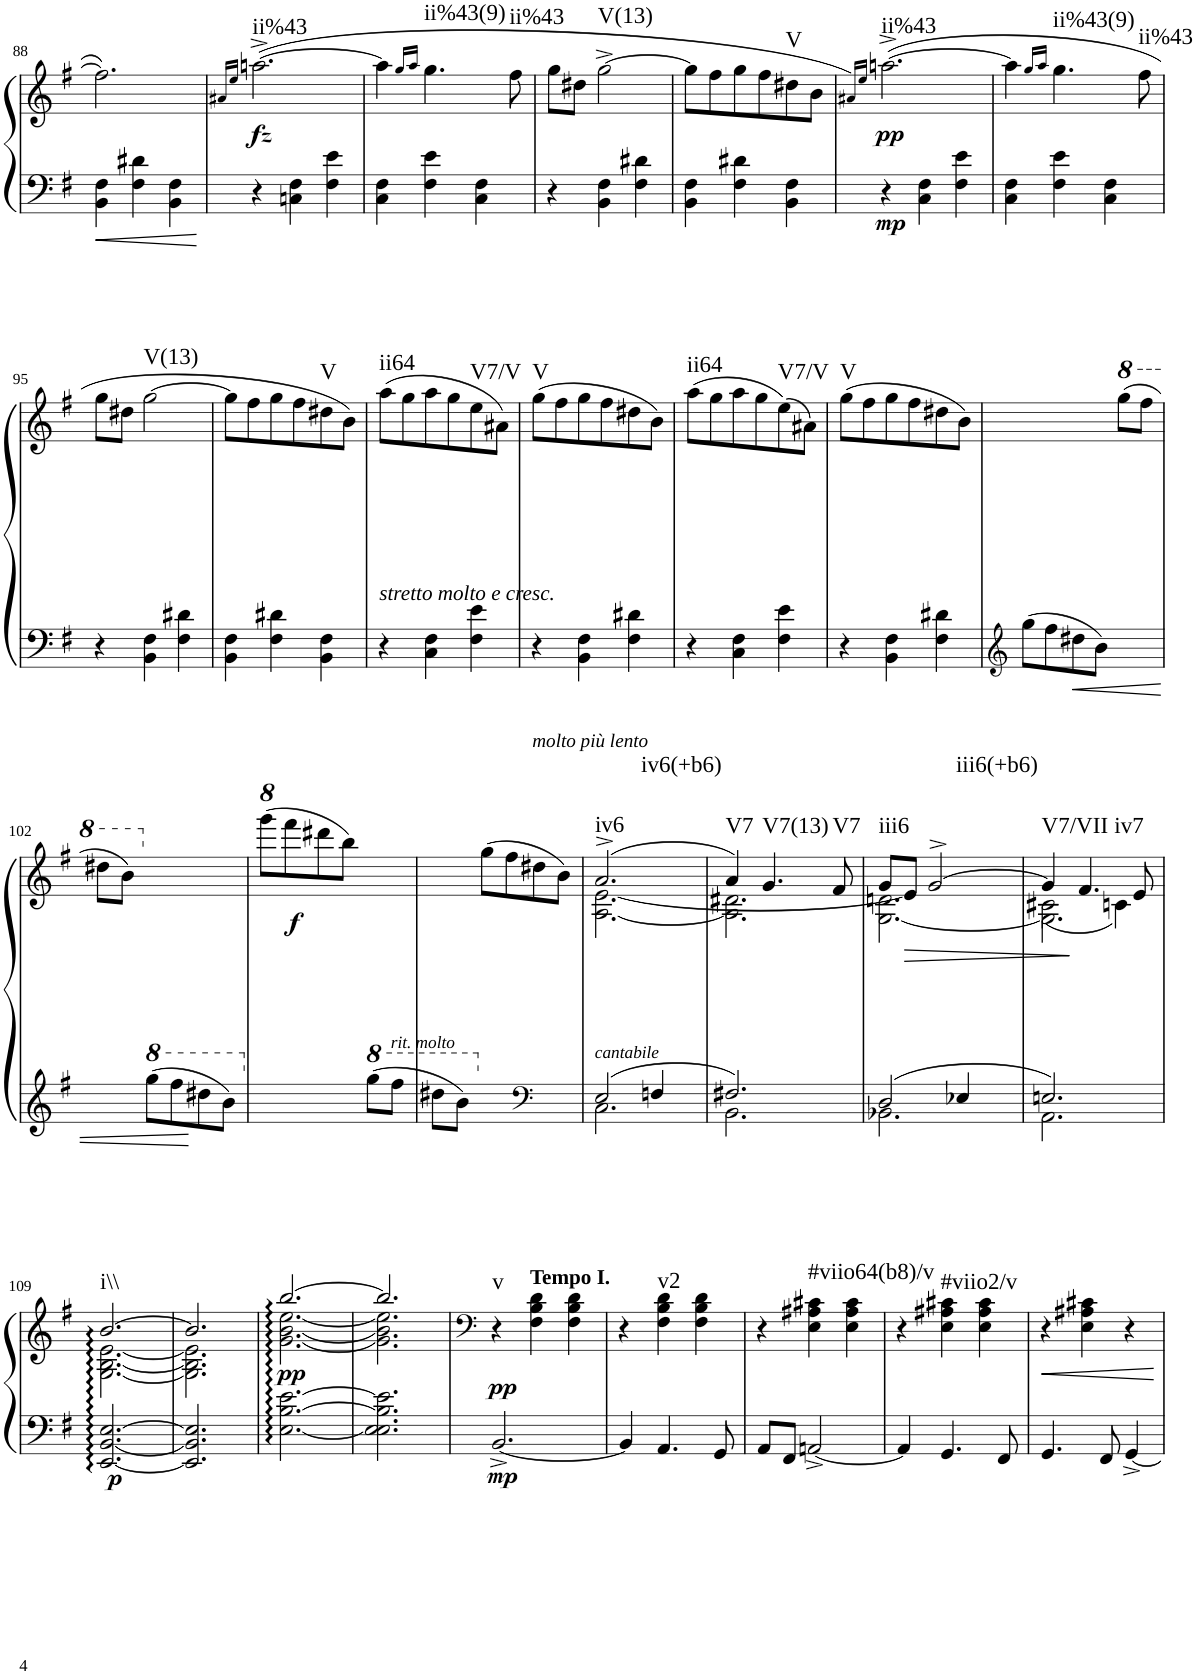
**kern	**kern	**dynam	**harte
*part1	*part1	*part1	*part1
*staff2	*staff1	*staff1/2	*
!!LO:PB:g=z
*clefF4	*clefG2	*	*
*k[f#]	*k[f#]	*	*
*G:	*G:	*	*
*M3/4	*M3/4	*	*
=88	=88	=88	=88
4BB\ 4F#\	2.ff#\]	.	.
4F#\ 4d#X\	.	.	.
4BB\ 4F#\	.	.	.
=89	=89	=89	=89
.	16qa#X/LL	.	.
.	16qee/JJ	.	.
!	!	!LO:DY:b	!LO:H:kt=ii%43
4r	([2.aan^\	fz	N
4Cn\ 4F#\	.	.	.
4F#\ 4e\	.	.	.
=90	=90	=90	=90
4C\ 4F#\	4aa\]	.	.
.	16qgg/LL	.	.
.	16qaa/JJ	.	.
!	!	!	!LO:H:kt=ii%43(9)
4F#\ 4e\	4.gg\	.	N
4C\ 4F#\	.	.	.
!	!	!	!LO:H:kt=ii%43
.	8ff#\	.	N
=91	=91	=91	=91
4r	8gg\L	.	.
.	8dd#X\J	.	.
!	!	!	!LO:H:kt=V(13)
4BB\ 4F#\	[2gg^\	.	N
4F#\ 4d#X\	.	.	.
=92	=92	=92	=92
4BB\ 4F#\	8gg\L]	.	.
.	8ff#\	.	.
4F#\ 4d#X\	8gg\	.	.
.	8ff#\	.	.
!	!	!	!LO:H:kt=V
4BB\ 4F#\	8dd#X\	.	N
.	8b\J	.	.
=93	=93	=93	=93
.	16qa#X/LL)	.	.
.	16qee/JJ	.	.
!	!	!LO:DY:b=2	!
!	!	!LO:DY:n=1:b	!LO:H:kt=ii%43
4r	([2.aan^\	mp pp	N
4C\ 4F#\	.	.	.
4F#\ 4e\	.	.	.
=94	=94	=94	=94
4C\ 4F#\	4aa\]	.	.
.	16qgg/LL	.	.
.	16qaa/JJ	.	.
!	!	!	!LO:H:kt=ii%43(9)
4F#\ 4e\	4.gg\	.	N
4C\ 4F#\	.	.	.
!	!	!	!LO:H:kt=ii%43
.	8ff#\	.	N
!!LO:LB:g=z
=95	=95	=95	=95
4r	8gg\L	.	.
.	8dd#X\J	.	.
!	!	!	!LO:H:kt=V(13)
4BB\ 4F#\	[2gg\	.	N
4F#\ 4d#X\	.	.	.
=96	=96	=96	=96
4BB\ 4F#\	8gg\L]	.	.
.	8ff#\	.	.
4F#\ 4d#X\	8gg\	.	.
.	8ff#\	.	.
!	!	!	!LO:H:kt=V
4BB\ 4F#\	8dd#X\	.	N
.	8b\J)	.	.
=97	=97	=97	=97
!	!LO:TX:b:i:t=stretto molto e cresc.	!	!LO:H:kt=ii64
4r	(8aa\L	.	N
.	8gg\	.	.
4C\ 4F#\	8aa\	.	.
.	8gg\	.	.
!	!	!	!LO:H:kt=V7/V
4F#\ 4e\	8ee\	.	N
.	8a#X\J)	.	.
=98	=98	=98	=98
!	!	!	!LO:H:kt=V
4r	(8gg\L	.	N
.	8ff#\	.	.
4BB\ 4F#\	8gg\	.	.
.	8ff#\	.	.
4F#\ 4d#X\	8dd#X\	.	.
.	8b\J)	.	.
=99	=99	=99	=99
!	!	!	!LO:H:kt=ii64
4r	(8aa\L	.	N
.	8gg\	.	.
4C\ 4F#\	8aa\	.	.
.	8gg\	.	.
!	!	!	!LO:H:kt=V7/V
4F#\ 4e\	(8ee\)	.	N
.	8a#X\J)	.	.
=100	=100	=100	=100
!	!	!	!LO:H:kt=V
4r	(8gg\L	.	N
.	8ff#\	.	.
4BB\ 4F#\	8gg\	.	.
.	8ff#\	.	.
4F#\ 4d#X\	8dd#X\	.	.
.	8b\J)	.	.
=101	=101	=101	=101
*clefG2	*	*	*
8gg\L	2ryy	.	.
8ff#\	.	.	.
8dd#X\	.	.	.
8b\J	.	.	.
*	*8va	*	*
4ryy	(8ggg\L	.	.
.	8fff#\J	.	.
!!LO:LB:g=z
=102	=102	=102	=102
4ryy	8ddd#X\L	.	.
.	8bb\J)	.	.
*8va	*	*	*
*	*X8va	*	*
8ggg\L	2ryy	.	.
8fff#\	.	.	.
8ddd#X\	.	.	.
8bb\J	.	.	.
=103	=103	=103	=103
*X8va	*	*	*
*	*8va	*	*
2ryy	(8gggg\L	.	.
!	!	!LO:DY:b	!
.	8ffff#\	f	.
.	8dddd#X\	.	.
.	8bbb\J)	.	.
*8va	*	*	*
8ggg\L	4ryy	.	.
!LO:TX:a:i:t=rit. molto	!	!	!
8fff#\J	.	.	.
=104	=104	=104	=104
*	*X8va	*	*
8ddd#X\L	4ryy	.	.
8bb\J	.	.	.
*X8va	*	*	*
2ryy	(8gg\L	.	.
.	8ff#\	.	.
*clefF4	*	*	*
!	!LO:TX:a:i:t=molto più lento	!	!
.	8dd#X\	.	.
.	8b\J)	.	.
=105	=105	=105	=105
*^	*^	*	*
!	!	!LO:TX:b:i:t=cantabile	!	!	!LO:H:n=1:kt=iv6
!	!	!	!	!	!LO:H:n=2:kt=iv6(+b6)
2E/	2.C\	(2.a^/	[2.A\ [2.e\	.	N N
4Fn/	.	.	.	.	.
=106	=106	=106	=106	=106	=106
!	!	!	!	!	!LO:H:kt=V7
2.F#X/	2.BB\	4a/)	2.A\] 2.d#X\	.	N
!	!	!	!	!	!LO:H:kt=V7(13)
.	.	4.g/	.	.	N
!	!	!	!	!	!LO:H:kt=V7
.	.	8f#/	.	.	N
=107	=107	=107	=107	=107	=107
!	!	!	!	!	!LO:H:kt=iii6
2D/	2.BB-X\	8g/L	[2.G\ 2.dn\	.	N
!	!	!	!	!LO:HP:b	!
.	.	8e/J]	.	>	.
!	!	!	!	!	!LO:H:kt=iii6(+b6)
.	.	[2g^/	.	.	N
4E-X/	.	.	.	.	.
=108	=108	=108	=108	=108	=108
*	*	*	*^	*	*
!	!	!	!	!	!	!LO:H:kt=V7/VII
2.En/	2.AA\	4g/]	2.G\]	(2c#X\	.	N
!	!	!	!	!	!	!LO:H:kt=iv7
.	.	4.f#/	.	.	]	N
.	.	.	.	4cn\)	.	.
.	.	8e/	.	.	.	.
*v	*v	*	*	*	*	*
*	*	*v	*v	*	*
!!LO:LB:g=z
=109	=109	=109	=109	=109
!	!	!	!LO:DY:b=2	!LO:H:kt=i\\
[2.EE/ [2.BB/ [2.E/	[2.b/	[2.G\ [2.B\ [2.e\	p	N
=110	=110	=110	=110	=110
2.EE/] 2.BB/] 2.E/]	2.b/]	2.G\] 2.B\] 2.e\]	.	.
=111	=111	=111	=111	=111
!	!	!	!LO:DY:b	!
[2.E\ [2.B\ [2.e\	[2.bb/	[2.g\ [2.b\ [2.ee\	pp	.
=112	=112	=112	=112	=112
2.E\] 2.E\ 2.B\] 2.e\]	2.bb/]	2.g\] 2.b\] 2.ee\]	.	.
*	*v	*v	*	*
=113	=113	=113	=113
*	*clefF4	*	*
*	*^	*	*
!	!	!	!LO:DY:b=2	!
!	!	!	!LO:DY:n=1:b	!LO:H:kt=v
*	*v	*v	*	*
[2.BB^/	4r	mp pp	N
!	!LO:TX:a:B:t=Tempo I.	!	!
.	4F#\ 4B\ 4d\	.	.
.	4F#\ 4B\ 4d\	.	.
=114	=114	=114	=114
4BB/]	4r	.	.
!	!	!	!LO:H:kt=v2
4.AA/	4F#\ 4B\ 4d\	.	N
.	4F#\ 4B\ 4d\	.	.
8GG/	.	.	.
=115	=115	=115	=115
8AA/L	4r	.	.
8FF#/J	.	.	.
!	!	!	!LO:H:kt=#viio64(b8)/v
[2AAn^/	4E\ 4A#X\ 4c#X\	.	N
.	4E\ 4A#\ 4c#\	.	.
=116	=116	=116	=116
4AA/]	4r	.	.
!	!	!	!LO:H:kt=#viio2/v
4.GG/	4E\ 4A#X\ 4c#X\	.	N
.	4E\ 4A#\ 4c#\	.	.
8FF#/	.	.	.
=117	=117	=117	=117
!	!	!LO:HP:b	!
4.GG/	4r	<	.
.	4E\ 4A#X\ 4c#X\	.	.
8FF#/	.	.	.
[4GG^/	4r	.	.
.	.	[	.
=	=	=	=
*-	*-	*-	*-
